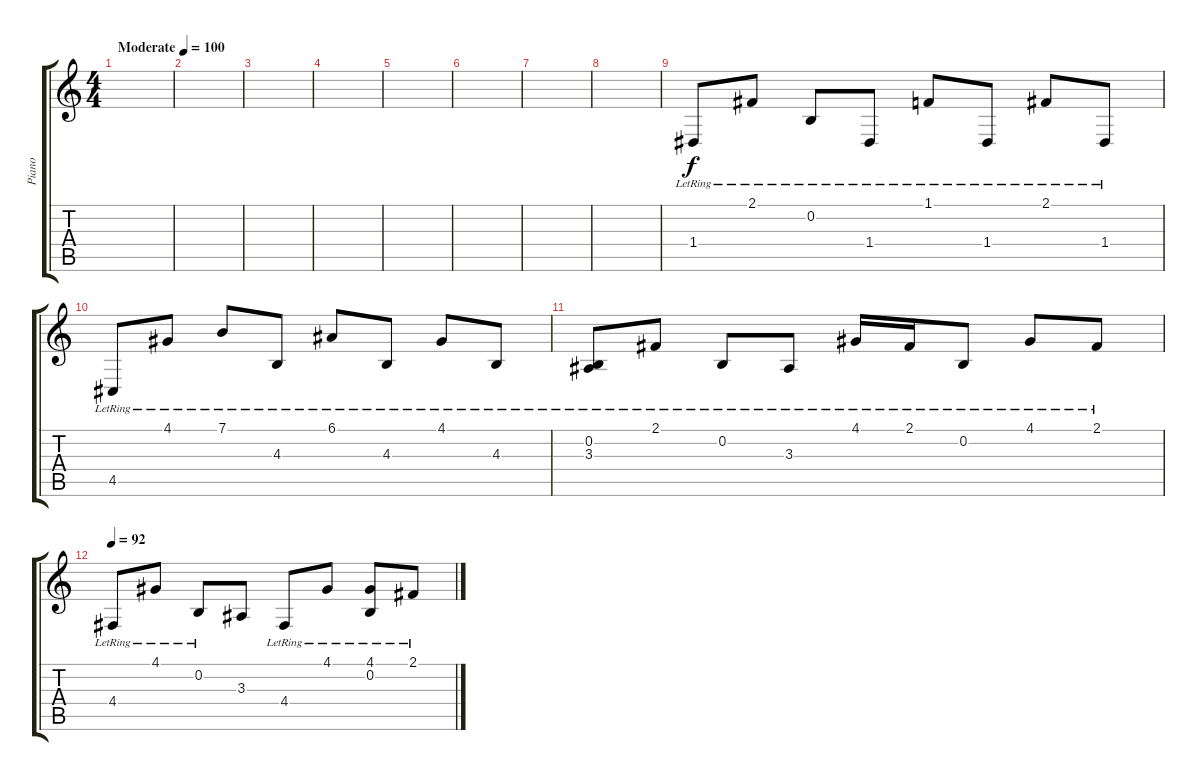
\track ("Piano" "Piano") {instrument acousticgrandpiano}
\staff {score tabs}
\tuning (E4 B3 G3 D3 A2 E2) {hide}
\ts (4 4)
\tempo (100 "Moderate")
\clef g2
\ks c
|
|
|
|
|
|
|
|
1.4{lr}.8 2.1{lr}.8 0.2{lr}.8 1.4{lr}.8 1.1{lr}.8 1.4{lr}.8 2.1{lr}.8 1.4{lr}.8 |
4.5{lr}.8 4.1{lr}.8 7.1{lr}.8 4.3{lr}.8 6.1{lr}.8 4.3{lr}.8 4.1{lr}.8 4.3{lr}.8 |
(0.2{lr} 3.3{lr}).8 2.1{lr}.8 0.2{lr}.8 3.3{lr}.8 4.1{lr}.16 2.1{lr}.16 0.2{lr}.8 4.1{lr}.8 2.1{lr}.8 |
\tempo 92
4.4{lr}.8 4.1{lr}.8 0.2{lr}.8 3.3.8 4.4{lr}.8 4.1{lr}.8 (4.1{lr} 0.2{lr}).8 2.1{lr}.8
